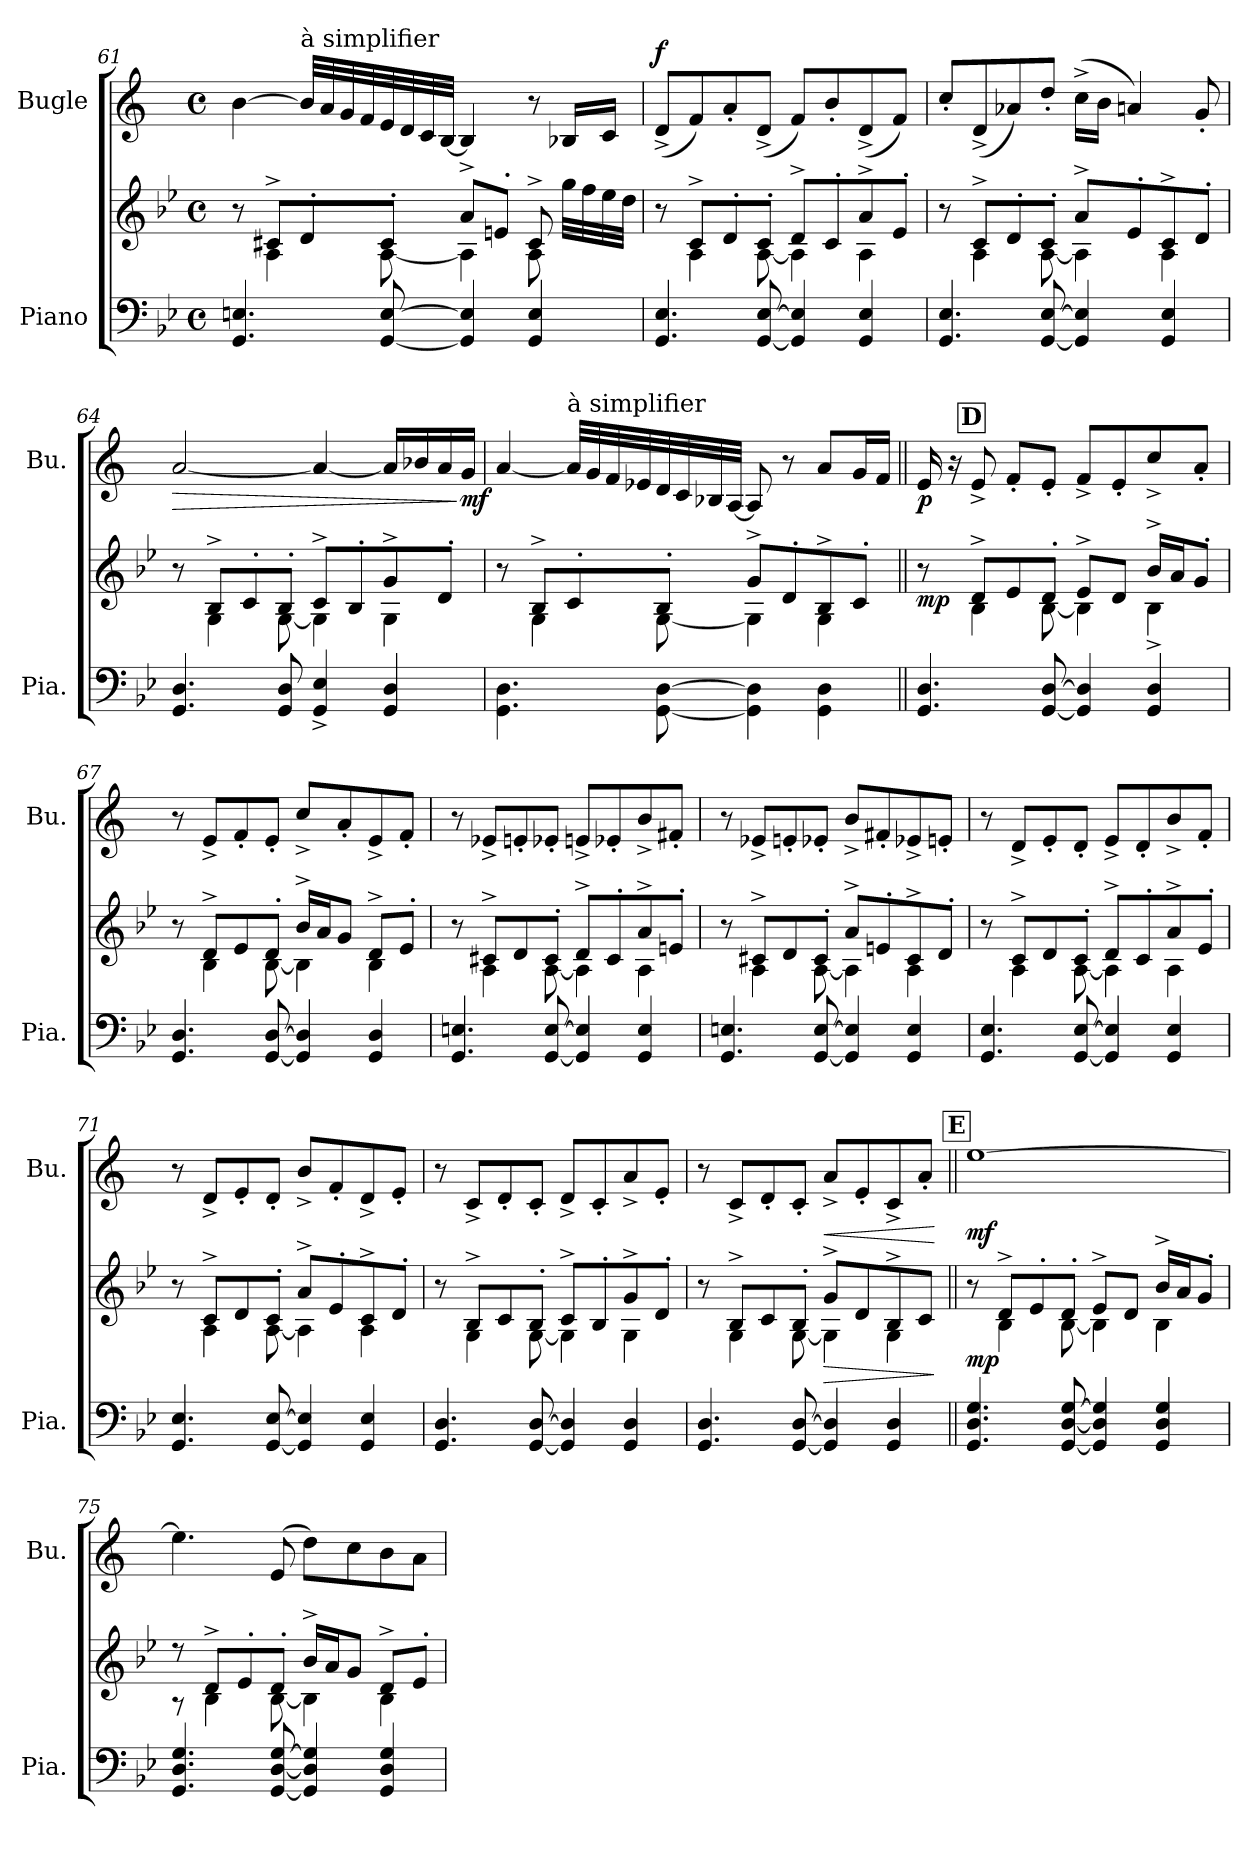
**kern	**kern	**dynam	**kern	**dynam
*part2	*part2	*part2	*part1	*part1
*staff3	*staff2	*staff2/3	*staff1	*staff1
*I"Piano	*	*	*I"Bugle	*
*I'Pia.	*	*	*I'Bu.	*
*clefF4	*clefG2	*	*clefG2	*
*	*	*	*ITrd1c2	*
*k[b-e-]	*k[b-e-]	*	*k[b-e-]	*
*M4/4	*M4/4	*	*M4/4	*
*met(c)	*met(c)	*	*met(c)	*
=61	=61	=61	=61	=61
*	*^	*	*	*
4.GG/ 4.En/	8r	8ryy	.	[4a\	.
.	8c#X^/L	4A\	.	.	.
!	!	!	!	!LO:TX:a:t=à simplifier	!
.	8d'/	.	.	32a/LLL]	.
.	.	.	.	32g/	.
.	.	.	.	32f/	.
.	.	.	.	32e-/	.
[8GG/ [8E/	8c#'/J	[8A\	.	32d/	.
.	.	.	.	32c/	.
.	.	.	.	32B-/	.
.	.	.	.	[32A/JJJ	.
4GG/] 4E/]	8a^/L	4A\]	.	4A/]	.
.	8en'/J	.	.	.	.
4GG/ 4E/	8c#^/	8A\	.	8r	.
.	32gg\LLL	8ryy	.	16A-X/LL	.
.	32ff\	.	.	.	.
.	32ee-\	.	.	16B-/JJ	.
.	32dd\JJJ	.	.	.	.
!!LO:LB:g=z
=62	=62	=62	=62	=62	=62
!	!	!	!	!	!LO:DY:a
4.GG/ 4.E-/	8r	8ryy	.	(<8c^/L	f
.	8c^/L	4A\	.	8e-/)	.
.	8d'/	.	.	8g'/	.
[8GG/ [8E-/	8c'/J	[8A\	.	(<8c^/J	.
4GG/] 4E-/]	8d^/L	4A\]	.	8e-/L)	.
.	8c'/	.	.	8a'/	.
4GG/ 4E-/	8a^/	4A\	.	(<8c^/	.
.	8e-'/J	.	.	8e-/J)	.
=63	=63	=63	=63	=63	=63
4.GG/ 4.E-/	8r	8ryy	.	8b-'/L	.
.	8c^/L	4A\	.	(<8c^/	.
.	8d'/	.	.	8g-X/)	.
[8GG/ [8E-/	8c'/J	[8A\	.	8cc'/J	.
4GG/] 4E-/]	8a^/L	4A\]	.	(>16b-^\LL	.
.	.	.	.	16a\JJ	.
.	8e-'/	.	.	4gn/)	.
4GG/ 4E-/	8c^/	4A\	.	.	.
.	8d'/J	.	.	8f'/	.
=64	=64	=64	=64	=64	=64
!	!	!	!	!	!LO:HP:b
4.GG/ 4.D/	8r	8ryy	.	[2g/	>
.	8B-^/L	4G\	.	.	.
.	8c'/	.	.	.	.
8GG/ 8D/	8B-'/J	[8G\	.	.	.
4GG/^ 4E-/^	8c^/L	4G\]	.	4g/_	.
.	8B-'/	.	.	.	.
4GG/ 4D/	8g^/	4G\	.	16g/LL]	.
.	.	.	.	16a-X/	.
.	8d'/J	.	.	16g/	.
!	!	!	!	!	!LO:DY:n=1:b
.	.	.	.	16f/JJ	] mf
!!LO:LB:g=z
=65	=65	=65	=65	=65	=65
4.GG\ 4.D\	8r	8ryy	.	[4g/	.
.	8B-^/L	4G\	.	.	.
!	!	!	!	!LO:TX:a:t=à simplifier	!
.	8c'/	.	.	32g/LLL]	.
.	.	.	.	32f/	.
.	.	.	.	32e-/	.
.	.	.	.	32d-X/	.
[8GG\ [8D\	8B-'/J	[8G\	.	32c/	.
.	.	.	.	32B-/	.
.	.	.	.	32A-X/	.
.	.	.	.	[32G/JJJ	.
4GG\] 4D\]	8g^/L	4G\]	.	8G/]	.
.	8d'/	.	.	8r	.
4GG\ 4D\	8B-^/	4G\	.	8g/L	.
.	8c'/J	.	.	16f/L	.
.	.	.	.	16e-/JJ	.
!!LO:REH:place=s1:a:B:fs=14:t=D:qo=0.5
=66||	=66||	=66||	=66||	=66||	=66||
!	!	!	!LO:DY:b	!	!LO:DY:b
4.GG/ 4.D/	8r	8ryy	mp	16d/	p
.	.	.	.	16r	.
.	8d^/L	4B-\	.	8d^/	.
.	8e-/	.	.	8e-'/L	.
[8GG/ [8D/	8d'/J	[8B-\	.	8d'/J	.
4GG/] 4D/]	8e-^/L	4B-\]	.	8e-^/L	.
.	8d/J	.	.	8d'/	.
4GG/ 4D/	16b-^/LL	4B-^\	.	8b-^/	.
.	16a/J	.	.	.	.
.	8g'/J	.	.	8g'/J	.
!!LO:LB:g=z
=67	=67	=67	=67	=67	=67
4.GG/ 4.D/	8r	8ryy	.	8r	.
.	8d^/L	4B-\	.	8d^/L	.
.	8e-/	.	.	8e-'/	.
[8GG/ [8D/	8d'/J	[8B-\	.	8d'/J	.
4GG/] 4D/]	16b-^/LL	4B-\]	.	8b-^/L	.
.	16a/J	.	.	.	.
.	8g/J	.	.	8g'/	.
4GG/ 4D/	8d^/L	4B-\	.	8d^/	.
.	8e-'/J	.	.	8e-'/J	.
=68	=68	=68	=68	=68	=68
4.GG/ 4.En/	8r	8ryy	.	8r	.
.	8c#X^/L	4A\	.	8d-X^/L	.
.	8d/	.	.	8dn'/	.
[8GG/ [8E/	8c#'/J	[8A\	.	8d-X'/J	.
4GG/] 4E/]	8d^/L	4A\]	.	8dn^/L	.
.	8c#'/	.	.	8d-X'/	.
4GG/ 4E/	8a^/	4A\	.	8a^/	.
.	8en'/J	.	.	8en'/J	.
=69	=69	=69	=69	=69	=69
4.GG/ 4.En/	8r	8ryy	.	8r	.
.	8c#X^/L	4A\	.	8d-X^/L	.
.	8d/	.	.	8dn'/	.
[8GG/ [8E/	8c#'/J	[8A\	.	8d-X'/J	.
4GG/] 4E/]	8a^/L	4A\]	.	8a^/L	.
.	8en'/	.	.	8en'/	.
4GG/ 4E/	8c#^/	4A\	.	8d-X^/	.
.	8d'/J	.	.	8dn'/J	.
!!LO:PB:g=z
=70	=70	=70	=70	=70	=70
4.GG/ 4.E-/	8r	8ryy	.	8r	.
.	8c^/L	4A\	.	8c^/L	.
.	8d/	.	.	8d'/	.
[8GG/ [8E-/	8c'/J	[8A\	.	8c'/J	.
4GG/] 4E-/]	8d^/L	4A\]	.	8d^/L	.
.	8c'/	.	.	8c'/	.
4GG/ 4E-/	8a^/	4A\	.	8a^/	.
.	8e-'/J	.	.	8e-'/J	.
=71	=71	=71	=71	=71	=71
4.GG/ 4.E-/	8r	8ryy	.	8r	.
.	8c^/L	4A\	.	8c^/L	.
.	8d/	.	.	8d'/	.
[8GG/ [8E-/	8c'/J	[8A\	.	8c'/J	.
4GG/] 4E-/]	8a^/L	4A\]	.	8a^/L	.
.	8e-'/	.	.	8e-'/	.
4GG/ 4E-/	8c^/	4A\	.	8c^/	.
.	8d'/J	.	.	8d'/J	.
=72	=72	=72	=72	=72	=72
4.GG/ 4.D/	8r	8ryy	.	8r	.
.	8B-^/L	4G\	.	8B-^/L	.
.	8c/	.	.	8c'/	.
[8GG/ [8D/	8B-'/J	[8G\	.	8B-'/J	.
4GG/] 4D/]	8c^/L	4G\]	.	8c^/L	.
.	8B-'/	.	.	8B-'/	.
4GG/ 4D/	8g^/	4G\	.	8g^/	.
.	8d'/J	.	.	8d'/J	.
!!LO:LB:g=z
=73	=73	=73	=73	=73	=73
4.GG/ 4.D/	8r	8ryy	.	8r	.
.	8B-^/L	4G\	.	8B-^/L	.
.	8c/	.	.	8c'/	.
[8GG/ [8D/	8B-'/J	[8G\	.	8B-'/J	.
!	!	!	!LO:HP:b	!	!LO:HP:b
4GG/] 4D/]	8g^/L	4G\]	>	8g^/L	<
.	8d/	.	.	8d'/	.
4GG/ 4D/	8B-^/	4G\	.	8B-^/	.
.	8c/J	.	.	8g'/J	.
*	*v	*v	*	*	*
.	.	]	.	[
!!LO:REH:place=s1:a:B:fs=14:t=E
=74||	=74||	=74||	=74||	=74||
*	*^	*	*	*
!	!	!	!LO:DY:b	!	!LO:DY:b
4.GG/ 4.D/ 4.G/	8r	8ryy	mp	[1dd	mf
.	8d^/L	4B-\	.	.	.
.	8e-'/	.	.	.	.
[8GG/ [8D/ [8G/	8d'/J	[8B-\	.	.	.
4GG/] 4D/] 4G/]	8e-^/L	4B-\]	.	.	.
.	8d/J	.	.	.	.
4GG/ 4D/ 4G/	16b-^/LL	4B-\	.	.	.
.	16a/J	.	.	.	.
.	8g'/J	.	.	.	.
=75	=75	=75	=75	=75	=75
4.GG/ 4.D/ 4.G/	8r	8r	.	4.dd\]	.
.	8d^/L	4B-\	.	.	.
.	8e-'/	.	.	.	.
[8GG/ [8D/ [8G/	8d'/J	[8B-\	.	(>8d/	.
4GG/] 4D/] 4G/]	16b-^/LL	4B-\]	.	8cc\L)	.
.	16a/J	.	.	.	.
.	8g/J	.	.	8b-\	.
4GG/ 4D/ 4G/	8d^/L	4B-\	.	8a\	.
.	8e-'/J	.	.	8g\J	.
*	*v	*v	*	*	*
=	=	=	=	=
*-	*-	*-	*-	*-
